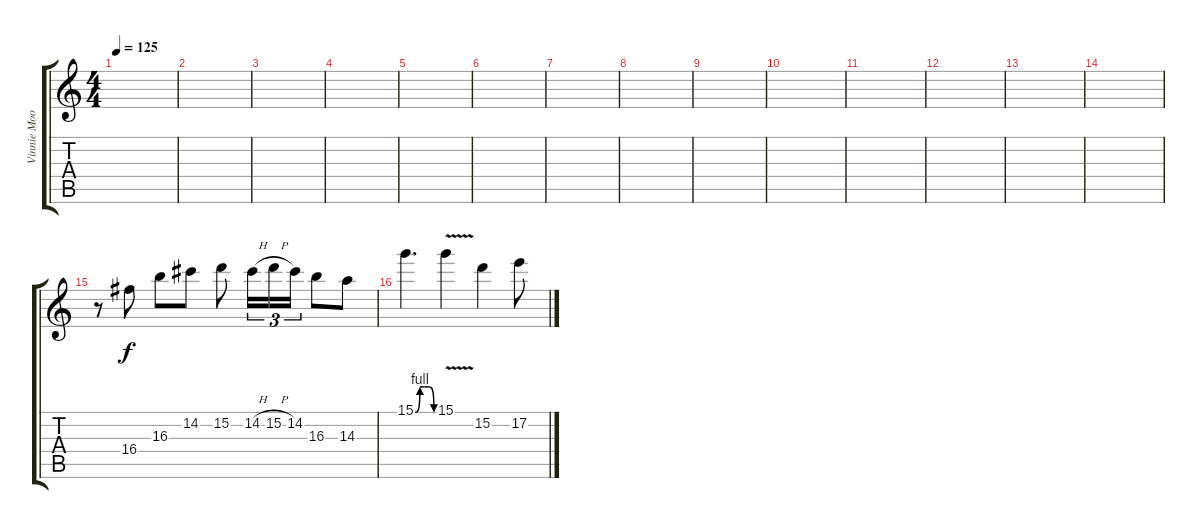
\track ("Vinnie Moore" "Vinnie Moo") {instrument distortionguitar}
\staff {score tabs}
\tuning (E4 B3 G3 D3 A2 E2) {hide}
\ts (4 4)
\tempo 125
\clef g2
\ks c
|
|
|
|
|
|
|
|
|
|
|
|
|
|
r.8 16.4.8 16.3.8 14.2.8 15.2.8 14.2{h}.16{tu (3 2)} 15.2{h}.16{tu (3 2)} 14.2.16{tu (3 2)} 16.3.8 14.3.8 |
15.1{be (custom 0 0 15 4 30 4 45 4 60 0)}.4{d} 15.1{v}.4 15.2.4 17.2.8
